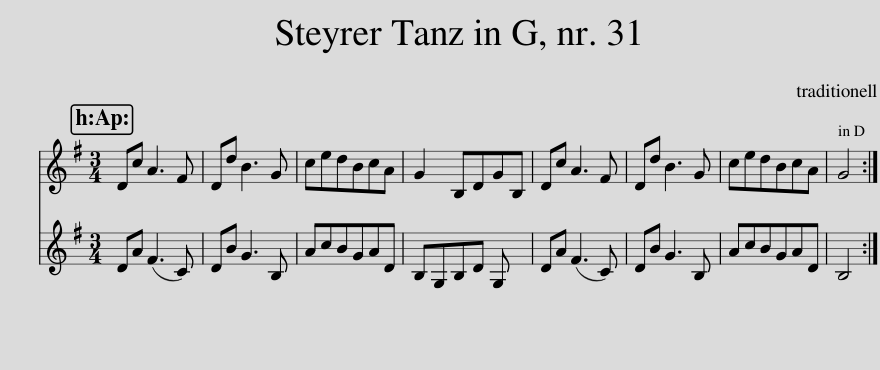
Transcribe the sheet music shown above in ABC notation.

X:1
%%score 1 2
L:1/8
M:3/4
I:linebreak $
K:G
V:1 treble
V:2 treble
V:1
 Dc A3 F | Dd B3 G | cedBcA | G2 B,DGB, | Dc A3 F | %5
 Dd B3 G | cedBcA | G4 :| %8
V:2
 DA (F3 C) | DB G3 B, | AcBGAD | B,G,B,D G, x | DA (F3 C) | %5
 DB G3 B, | AcBGAD | B,4 :| %8
